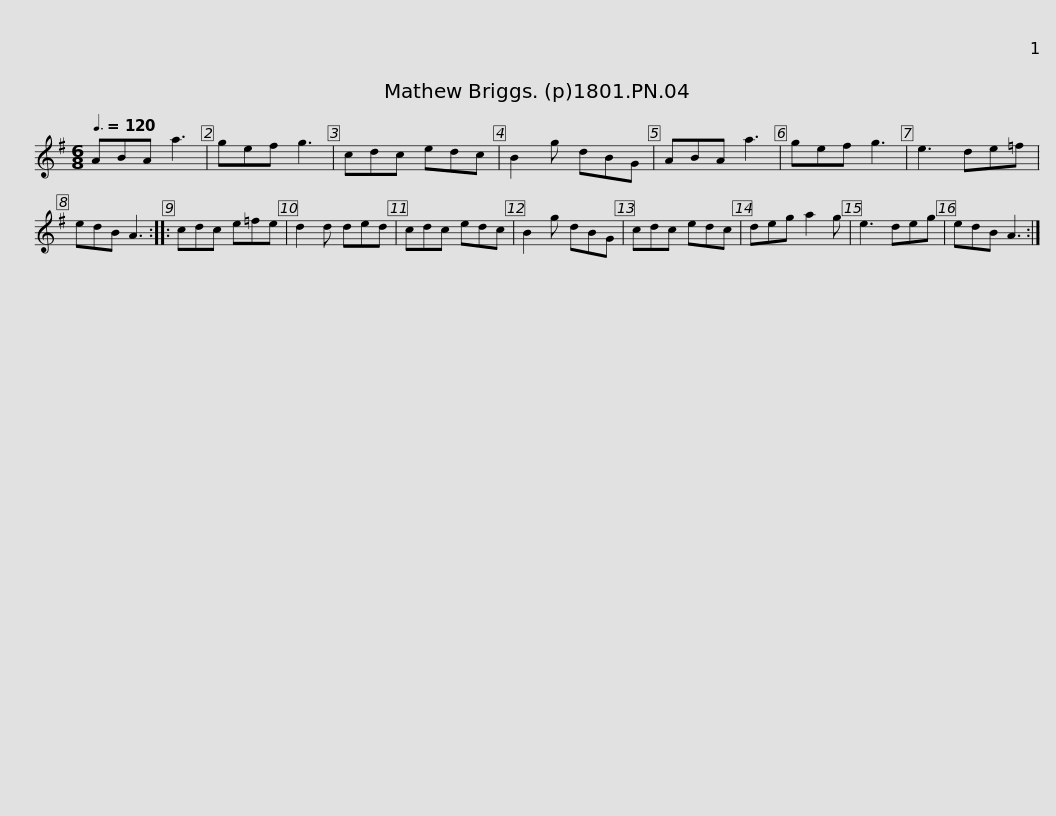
X:1
L:1/8
Q:3/8=120
M:6/8
I:linebreak $
K:G
V:1 treble
V:1
 ABA a3 | gef g3 | cdc edc | B2 g dBG |$ ABA a3 | %5
 gef g3 | e3 de=f | edB A3 ::$ cdc e=fe | d2 d ded | %10
 cdc edc | B2 g dBG |$ cdc edc | deg a2 g | e3 deg | %15
 edB A3 :| %16
